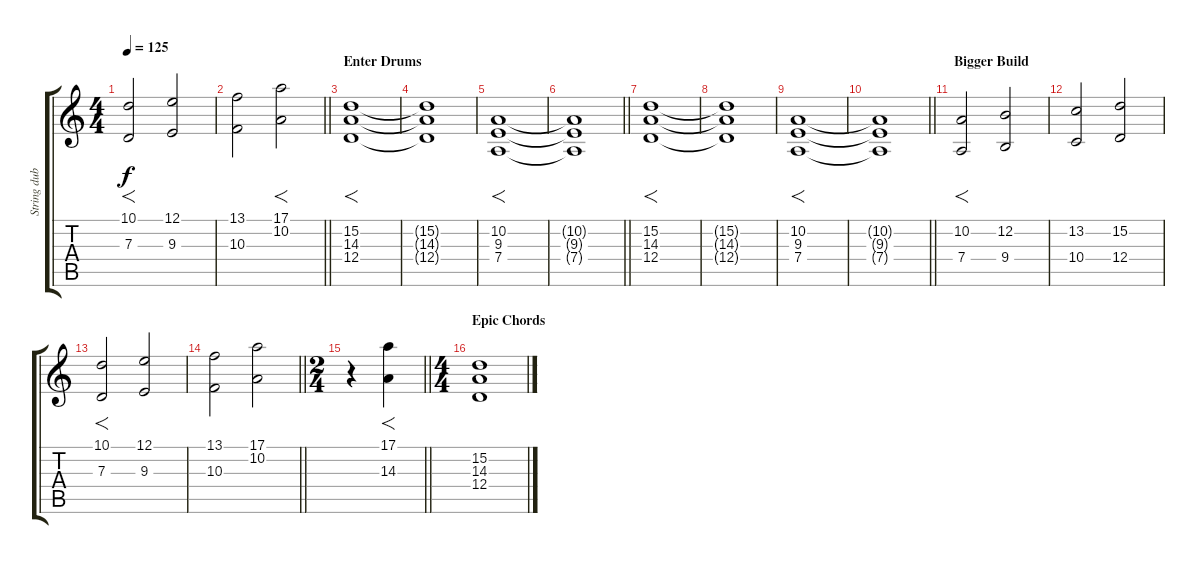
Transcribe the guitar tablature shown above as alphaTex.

\track ("String dubs" "String dub") {instrument stringensemble1}
\staff {score tabs}
\tuning (E4 B3 G3 D3 A2 D2) {hide}
\ts (4 4)
\tempo 125
\clef g2
\ks c
(10.1 7.3).2{f dy f} (12.1 9.3).2 |
\barLineRight lightlight
(13.1 10.3).2 (17.1 10.2).2{f} |
\section ("" "Enter Drums")
(15.2 14.3 12.4).1{f} |
(15.2{t} 14.3{t} 12.4{t}).1 |
(10.2 9.3 7.4).1{f} |
\barLineRight lightlight
(10.2{t} 9.3{t} 7.4{t}).1 |
(15.2 14.3 12.4).1{f} |
(15.2{t} 14.3{t} 12.4{t}).1 |
(10.2 9.3 7.4).1{f} |
\barLineRight lightlight
(10.2{t} 9.3{t} 7.4{t}).1 |
\section ("" "Bigger Build")
(10.2 7.4).2{f} (12.2 9.4).2 |
(13.2 10.4).2 (15.2 12.4).2 |
(10.1 7.3).2{f} (12.1 9.3).2 |
\barLineRight lightlight
(13.1 10.3).2 (17.1 10.2).2 |
\ts (2 4)
\barLineRight lightlight
r.4 (17.1 14.3).4{f} |
\ts (4 4)
\section ("" "Epic Chords")
(15.2 14.3 12.4).1
